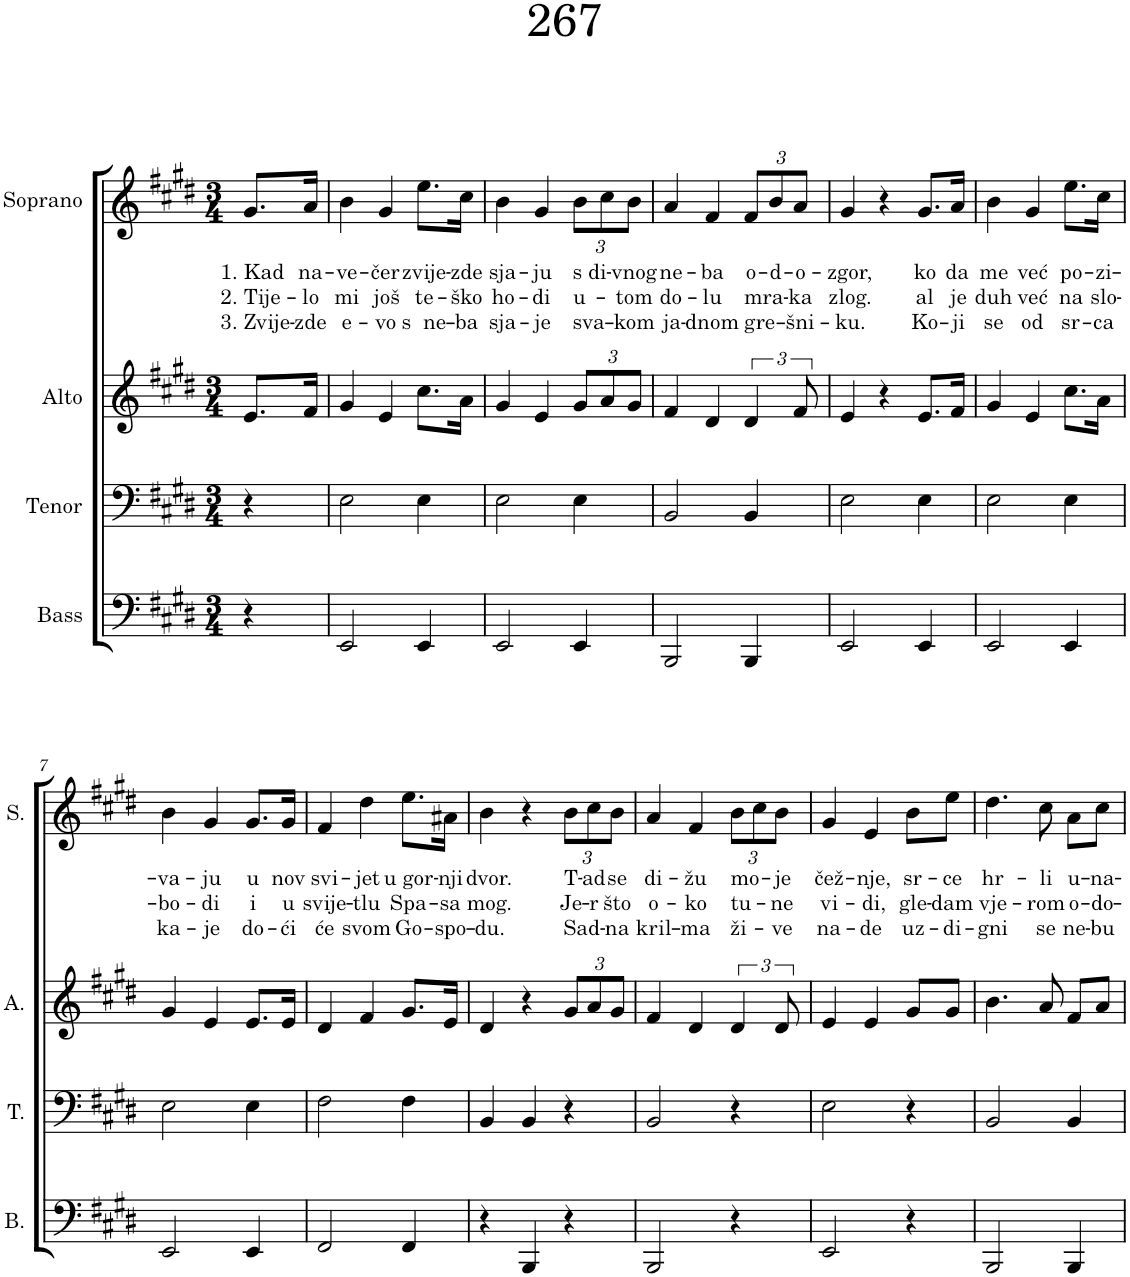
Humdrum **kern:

**kern	**kern	**kern	**kern	**text	**text	**text
*part4	*part3	*part2	*part1	*part1	*part1	*part1
*staff4	*staff3	*staff2	*staff1	*staff1	*staff1	*staff1
*I"Bass	*I"Tenor	*I"Alto	*I"Soprano	*	*	*
*I'B.	*I'T.	*I'A.	*I'S.	*	*	*
*clefF4	*clefF4	*clefG2	*clefG2	*	*	*
*k[f#c#g#d#]	*k[f#c#g#d#]	*k[f#c#g#d#]	*k[f#c#g#d#]	*	*	*
*M3/4	*M3/4	*M3/4	*M3/4	*	*	*
=1	=1	=1	=1	=1	=1	=1
!	!	!	!	!LO:LY:b	!LO:LY:b	!LO:LY:b
4r	4r	8.e/L	8.g#/L	1. Kad	2. Tije-	3. Zvije-
!	!	!	!	!LO:LY:b	!LO:LY:b	!LO:LY:b
.	.	16f#/Jk	16a/Jk	na-	-lo	-zde
=2	=2	=2	=2	=2	=2	=2
!	!	!	!	!LO:LY:b	!LO:LY:b	!LO:LY:b
2EE/	2E\	4g#/	4b\	-ve-	mi	e-
!	!	!	!	!LO:LY:b	!LO:LY:b	!LO:LY:b
.	.	4e/	4g#/	-čer	još	-vo
!	!	!	!	!LO:LY:b	!LO:LY:b	!LO:LY:b
4EE/	4E\	8.cc#\L	8.ee\L	zvije-	te-	s ne-
!	!	!	!	!LO:LY:b	!LO:LY:b	!LO:LY:b
.	.	16a\Jk	16cc#\Jk	-zde	-ško	-ba
=3	=3	=3	=3	=3	=3	=3
!	!	!	!	!LO:LY:b	!LO:LY:b	!LO:LY:b
2EE/	2E\	4g#/	4b\	sja-	ho-	sja-
!	!	!	!	!LO:LY:b	!LO:LY:b	!LO:LY:b
.	.	4e/	4g#/	-ju	-di	-je
*	*	*Xbrackettup	*Xbrackettup	*	*	*
!	!	!	!	!LO:LY:b	!LO:LY:b	!LO:LY:b
4EE/	4E\	12g#/L	12b\L	s di-	u-	sva-
.	.	12a/	12cc#\	.	.	.
!	!	!	!	!LO:LY:b	!LO:LY:b	!LO:LY:b
.	.	12g#/J	12b\J	-vnog	-tom	-kom
=4	=4	=4	=4	=4	=4	=4
!	!	!	!	!LO:LY:b	!LO:LY:b	!LO:LY:b
2BBB/	2BB/	4f#/	4a/	ne-	do-	ja-
!	!	!	!	!LO:LY:b	!LO:LY:b	!LO:LY:b
.	.	4d#/	4f#/	-ba	-lu	-dnom
*	*	*brackettup	*	*	*	*
!	!	!	!	!LO:LY:b	!LO:LY:b	!LO:LY:b
4BBB/	4BB/	6d#/	12f#/L	o-	mra-	gre-
!	!	!	!	!LO:LY:b	!	!
.	.	.	12b/	-d-	.	.
!	!	!	!	!LO:LY:b	!LO:LY:b	!LO:LY:b
.	.	12f#/	12a/J	-o-	-ka	-šni-
=5	=5	=5	=5	=5	=5	=5
!	!	!	!	!LO:LY:b	!LO:LY:b	!LO:LY:b
2EE/	2E\	4e/	4g#/	-zgor,	zlog.	-ku.
.	.	4r	4r	.	.	.
!	!	!	!	!LO:LY:b	!LO:LY:b	!LO:LY:b
4EE/	4E\	8.e/L	8.g#/L	ko	al	Ko-
!	!	!	!	!LO:LY:b	!LO:LY:b	!LO:LY:b
.	.	16f#/Jk	16a/Jk	da	je	-ji
=6	=6	=6	=6	=6	=6	=6
!	!	!	!	!LO:LY:b	!LO:LY:b	!LO:LY:b
2EE/	2E\	4g#/	4b\	me	duh	se
!	!	!	!	!LO:LY:b	!LO:LY:b	!LO:LY:b
.	.	4e/	4g#/	već	već	od
!	!	!	!	!LO:LY:b	!LO:LY:b	!LO:LY:b
4EE/	4E\	8.cc#\L	8.ee\L	po-	na	sr-
!	!	!	!	!LO:LY:b	!LO:LY:b	!LO:LY:b
.	.	16a\Jk	16cc#\Jk	-zi-	slo-	-ca
!!LO:LB:g=z
=7	=7	=7	=7	=7	=7	=7
!	!	!	!	!LO:LY:b	!LO:LY:b	!LO:LY:b
2EE/	2E\	4g#/	4b\	-va-	-bo-	ka-
!	!	!	!	!LO:LY:b	!LO:LY:b	!LO:LY:b
.	.	4e/	4g#/	-ju	-di	-je
!	!	!	!	!LO:LY:b	!LO:LY:b	!LO:LY:b
4EE/	4E\	8.e/L	8.g#/L	u	i	do-
!	!	!	!	!LO:LY:b	!LO:LY:b	!LO:LY:b
.	.	16e/Jk	16g#/Jk	nov	u	-ći
=8	=8	=8	=8	=8	=8	=8
!	!	!	!	!LO:LY:b	!LO:LY:b	!LO:LY:b
2FF#/	2F#\	4d#/	4f#/	svi-	svije-	će
!	!	!	!	!LO:LY:b	!LO:LY:b	!LO:LY:b
.	.	4f#/	4dd#\	-jet	-tlu	svom
!	!	!	!	!LO:LY:b	!LO:LY:b	!LO:LY:b
4FF#/	4F#\	8.g#/L	8.ee\L	u gor-	Spa-	Go-
!	!	!	!	!LO:LY:b	!LO:LY:b	!LO:LY:b
.	.	16e/Jk	16a#X\Jk	-nji	-sa	-spo-
=9	=9	=9	=9	=9	=9	=9
!	!	!	!	!LO:LY:b	!LO:LY:b	!LO:LY:b
4r	4BB/	4d#/	4b\	dvor.	mog.	-du.
4BBB/	4BB/	4r	4r	.	.	.
*	*	*Xbrackettup	*	*	*	*
!	!	!	!	!LO:LY:b	!LO:LY:b	!LO:LY:b
4r	4r	12g#/L	12b\L	T-	Je-	Sad-
!	!	!	!	!LO:LY:b	!LO:LY:b	!
.	.	12a/	12cc#\	ad	r	.
!	!	!	!	!LO:LY:b	!LO:LY:b	!LO:LY:b
.	.	12g#/J	12b\J	se	što	na
=10	=10	=10	=10	=10	=10	=10
!	!	!	!	!LO:LY:b	!LO:LY:b	!LO:LY:b
2BBB/	2BB/	4f#/	4a/	di-	o-	kril-
!	!	!	!	!LO:LY:b	!LO:LY:b	!LO:LY:b
.	.	4d#/	4f#/	-žu	-ko	-ma
*	*	*brackettup	*	*	*	*
!	!	!	!	!LO:LY:b	!LO:LY:b	!LO:LY:b
4r	4r	6d#/	12b\L	mo-	tu-	ži-
.	.	.	12cc#\	.	.	.
!	!	!	!	!LO:LY:b	!LO:LY:b	!LO:LY:b
.	.	12d#/	12b\J	-je	-ne	-ve
=11	=11	=11	=11	=11	=11	=11
!	!	!	!	!LO:LY:b	!LO:LY:b	!LO:LY:b
2EE/	2E\	4e/	4g#/	čež-	vi-	na-
!	!	!	!	!LO:LY:b	!LO:LY:b	!LO:LY:b
.	.	4e/	4e/	-nje,	-di,	-de
!	!	!	!	!LO:LY:b	!LO:LY:b	!LO:LY:b
4r	4r	8g#/L	8b\L	sr-	gle-	uz-
!	!	!	!	!LO:LY:b	!LO:LY:b	!LO:LY:b
.	.	8g#/J	8ee\J	-ce	-dam	-di-
=12	=12	=12	=12	=12	=12	=12
!	!	!	!	!LO:LY:b	!LO:LY:b	!LO:LY:b
2BBB/	2BB/	4.b\	4.dd#\	hr-	vje-	-gni
!	!	!	!	!LO:LY:b	!LO:LY:b	!LO:LY:b
.	.	8a/	8cc#\	-li	-rom	se
!	!	!	!	!LO:LY:b	!LO:LY:b	!LO:LY:b
4BBB/	4BB/	8f#/L	8a\L	u-	o-	ne-
!	!	!	!	!LO:LY:b	!LO:LY:b	!LO:LY:b
.	.	8a/J	8cc#\J	na-	do-	-bu
=	=	=	=	=	=	=
*-	*-	*-	*-	*-	*-	*-
